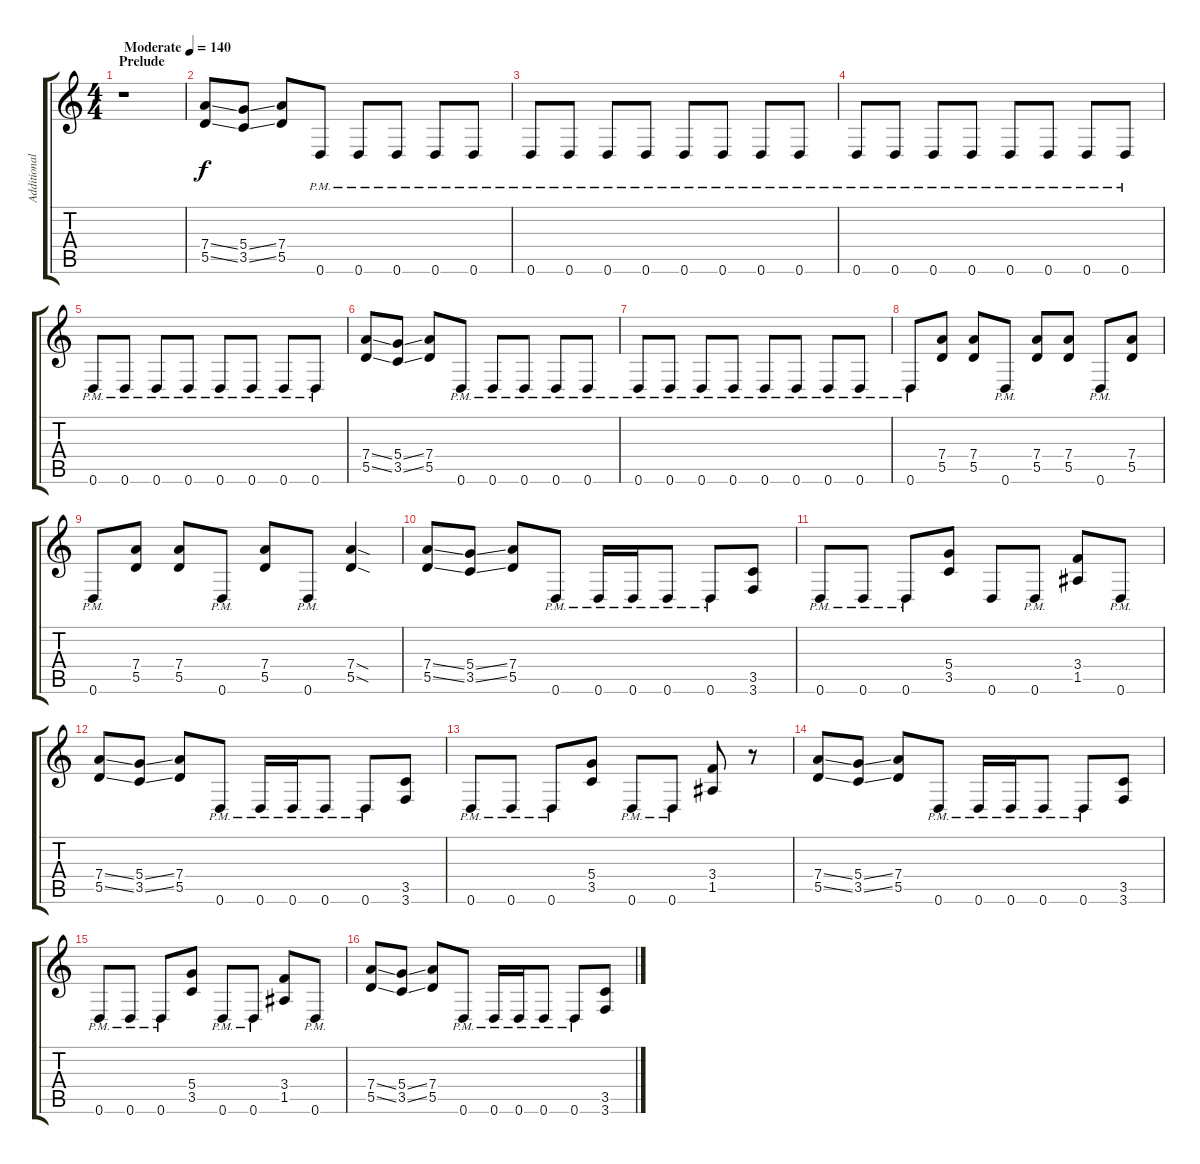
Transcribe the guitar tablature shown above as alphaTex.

\track ("Additional Guitar" "Additional") {instrument distortionguitar}
\staff {score tabs}
\tuning (E4 B3 G3 D3 A2 D2) {hide}
\ts (4 4)
\section ("" "Prelude")
\tempo (140 "Moderate")
\clef g2
\ks c
r.1{dy f instrument distortionguitar} |
(7.4{ss} 5.5{ss}).8 (5.4{ss} 3.5{ss}).8 (7.4 5.5).8 0.6{pm}.8 0.6{pm}.8 0.6{pm}.8 0.6{pm}.8 0.6{pm}.8 |
0.6{pm}.8 0.6{pm}.8 0.6{pm}.8 0.6{pm}.8 0.6{pm}.8 0.6{pm}.8 0.6{pm}.8 0.6{pm}.8 |
0.6{pm}.8 0.6{pm}.8 0.6{pm}.8 0.6{pm}.8 0.6{pm}.8 0.6{pm}.8 0.6{pm}.8 0.6{pm}.8 |
0.6{pm}.8 0.6{pm}.8 0.6{pm}.8 0.6{pm}.8 0.6{pm}.8 0.6{pm}.8 0.6{pm}.8 0.6{pm}.8 |
(7.4{ss} 5.5{ss}).8 (5.4{ss} 3.5{ss}).8 (7.4 5.5).8 0.6{pm}.8 0.6{pm}.8 0.6{pm}.8 0.6{pm}.8 0.6{pm}.8 |
0.6{pm}.8 0.6{pm}.8 0.6{pm}.8 0.6{pm}.8 0.6{pm}.8 0.6{pm}.8 0.6{pm}.8 0.6{pm}.8 |
0.6{pm}.8 (7.4 5.5).8 (7.4 5.5).8 0.6{pm}.8 (7.4 5.5).8 (7.4 5.5).8 0.6{pm}.8 (7.4 5.5).8 |
0.6{pm}.8 (7.4 5.5).8 (7.4 5.5).8 0.6{pm}.8 (7.4 5.5).8 0.6{pm}.8 (7.4{sod} 5.5{sod}).4 |
(7.4{ss} 5.5{ss}).8 (5.4{ss} 3.5{ss}).8 (7.4 5.5).8 0.6{pm}.8 0.6{pm}.16 0.6{pm}.16 0.6{pm}.8 0.6{pm}.8 (3.5 3.6).8 |
0.6{pm}.8 0.6{pm}.8 0.6{pm}.8 (5.4 3.5).8 0.6.8 0.6{pm}.8 (3.4 1.5).8 0.6{pm}.8 |
(7.4{ss} 5.5{ss}).8 (5.4{ss} 3.5{ss}).8 (7.4 5.5).8 0.6{pm}.8 0.6{pm}.16 0.6{pm}.16 0.6{pm}.8 0.6{pm}.8 (3.5 3.6).8 |
0.6{pm}.8 0.6{pm}.8 0.6{pm}.8 (5.4 3.5).8 0.6{pm}.8 0.6{pm}.8 (3.4 1.5).8 r.8 |
(7.4{ss} 5.5{ss}).8 (5.4{ss} 3.5{ss}).8 (7.4 5.5).8 0.6{pm}.8 0.6{pm}.16 0.6{pm}.16 0.6{pm}.8 0.6{pm}.8 (3.5 3.6).8 |
0.6{pm}.8 0.6{pm}.8 0.6{pm}.8 (5.4 3.5).8 0.6{pm}.8 0.6{pm}.8 (3.4 1.5).8 0.6{pm}.8 |
(7.4{ss} 5.5{ss}).8 (5.4{ss} 3.5{ss}).8 (7.4 5.5).8 0.6{pm}.8 0.6{pm}.16 0.6{pm}.16 0.6{pm}.8 0.6{pm}.8 (3.5 3.6).8
